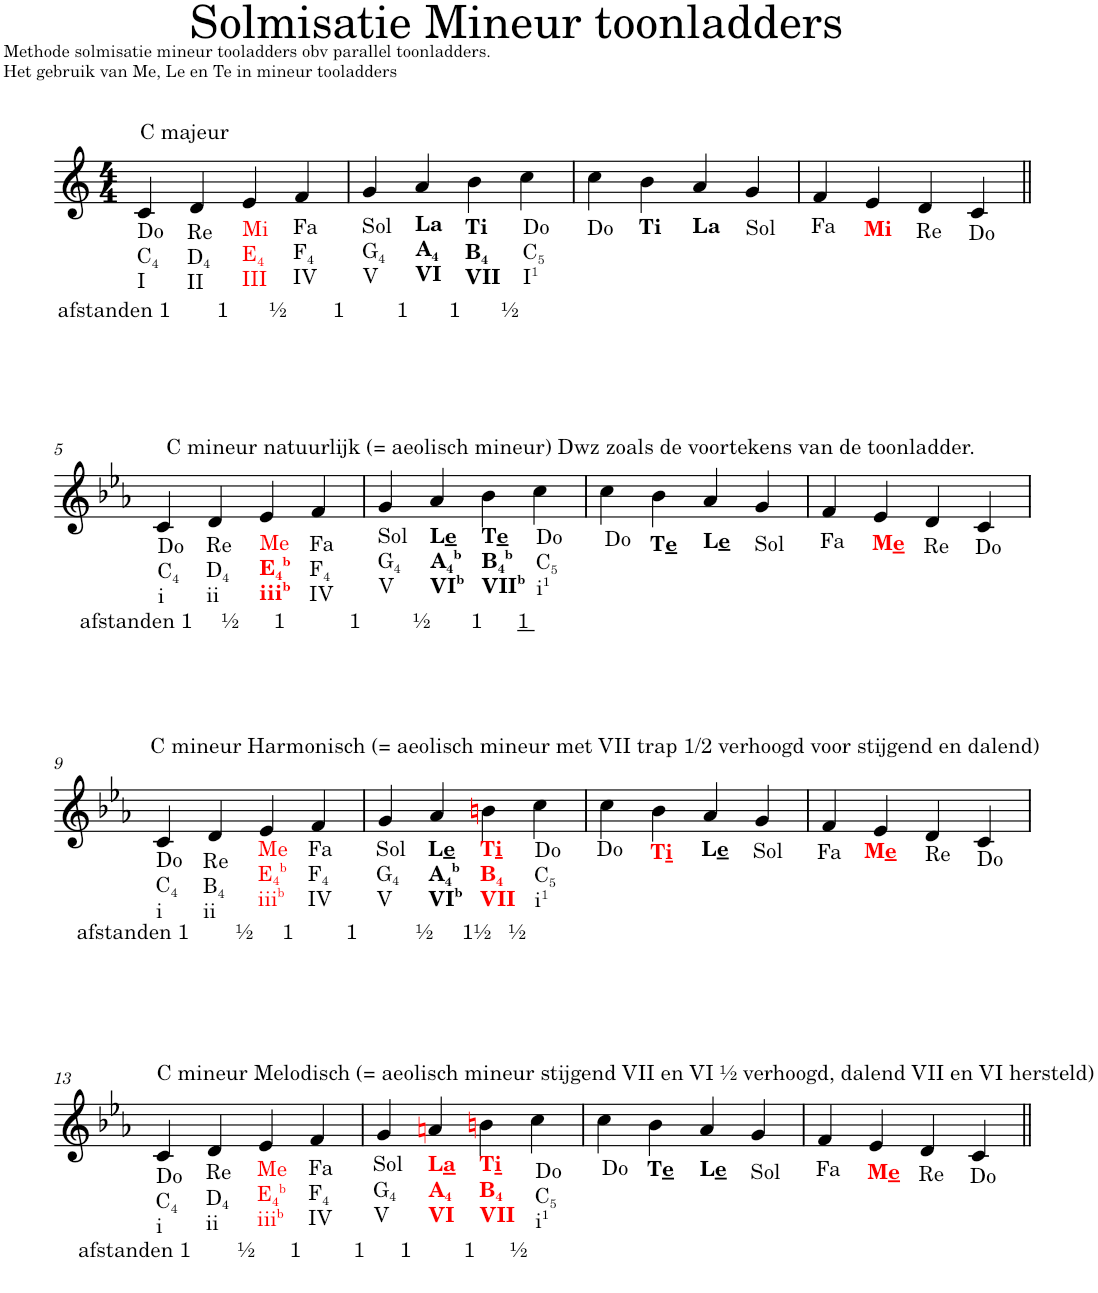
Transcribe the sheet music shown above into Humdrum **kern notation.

**kern
*part1
*staff1
*I"Piano
*I'Pno.
*clefG2
*k[]
*M4/4
=1
!LO:TX:b:t=Do
!LO:TX:b:t=C
!LO:TX:b:t=4
!LO:TX:b:t=I
!LO:TX:a:t=C majeur
!LO:TX:b:t=afstanden 1        1       ½        1         1       1       ½
4c/
!LO:TX:b:t=Re
!LO:TX:b:t=D
!LO:TX:b:t=4
!LO:TX:b:t=II
4d/
!LO:TX:b:color=#FF0000:t=Mi
!LO:TX:b:t=E
!LO:TX:b:t=4
!LO:TX:b:t=III
4e/
!LO:TX:b:t=Fa
!LO:TX:b:t=F
!LO:TX:b:t=4
!LO:TX:b:t=IV
4f/
=2
!LO:TX:b:t=Sol
!LO:TX:b:t=G
!LO:TX:b:t=4
!LO:TX:b:t=V
4g/
!LO:TX:b:B:t=La
!LO:TX:b:t=A
!LO:TX:b:t=4
!LO:TX:b:t=VI
4a/
!LO:TX:b:B:t=Ti
!LO:TX:b:t=B
!LO:TX:b:t=4
!LO:TX:b:t=VII
4b\
!LO:TX:b:t=Do
!LO:TX:b:t=C
!LO:TX:b:t=5
!LO:TX:b:t=I
!LO:TX:b:t=1
4cc\
=3
!LO:TX:b:t=Do
4cc\
!LO:TX:b:B:t=Ti
4b\
!LO:TX:b:B:t=La
4a/
!LO:TX:b:t=Sol
4g/
=4
!LO:TX:b:t=Fa
4f/
!LO:TX:b:B:color=#FF0000:t=Mi
4e/
!LO:TX:b:t=Re
4d/
!LO:TX:b:t=Do
4c/
!!LO:LB:g=z
=5||
*k[b-e-a-]
!LO:TX:b:t=Do
!LO:TX:b:t=C
!LO:TX:b:t=4
!LO:TX:b:t=i
!LO:TX:a:t=C mineur natuurlijk (= aeolisch mineur) Dwz zoals de voortekens van de toonladder.
!LO:TX:b:t=afstanden 1     ½      1           1         ½       1
!LO:TX:b:t=1
4c/
!LO:TX:b:t=Re
!LO:TX:b:t=D
!LO:TX:b:t=4
!LO:TX:b:t=ii
4d/
!LO:TX:b:color=#FF0000:t=Me
!LO:TX:b:B:t=E
!LO:TX:b:t=4
!LO:TX:b:t=b
!LO:TX:b:t=iii
!LO:TX:b:t=b
4e-/
!LO:TX:b:t=Fa
!LO:TX:b:t=F
!LO:TX:b:t=4
!LO:TX:b:t=IV
4f/
=6
!LO:TX:b:t=Sol
!LO:TX:b:t=G
!LO:TX:b:t=4
!LO:TX:b:t=V
4g/
!LO:TX:b:B:t=L
!LO:TX:b:t=e
!LO:TX:b:t=A
!LO:TX:b:t=4
!LO:TX:b:t=b
!LO:TX:b:t=VI
!LO:TX:b:t=b
4a-/
!LO:TX:b:B:t=T
!LO:TX:b:t=e
!LO:TX:b:t=B
!LO:TX:b:t=4
!LO:TX:b:t=b
!LO:TX:b:t=VII
!LO:TX:b:t=b
4b-\
!LO:TX:b:t=Do
!LO:TX:b:t=C
!LO:TX:b:t=5
!LO:TX:b:t=i
!LO:TX:b:t=1
4cc\
=7
!LO:TX:b:t=Do
4cc\
!LO:TX:b:B:t=T
!LO:TX:b:t=e
4b-\
!LO:TX:b:B:t=L
!LO:TX:b:t=e
4a-/
!LO:TX:b:t=Sol
4g/
=8
!LO:TX:b:t=Fa
4f/
!LO:TX:b:B:color=#FF0000:t=M
!LO:TX:b:t=e
4e-/
!LO:TX:b:t=Re
4d/
!LO:TX:b:t=Do
4c/
!!LO:LB:g=z
=9
!LO:TX:b:t=Do
!LO:TX:b:t=C
!LO:TX:b:t=4
!LO:TX:b:t=i
!LO:TX:a:t=C mineur Harmonisch (= aeolisch mineur met VII trap 1/2 verhoogd voor stijgend en dalend)
!LO:TX:b:t=afstanden 1        ½     1         1          ½     1½   ½
4c/
!LO:TX:b:t=Re
!LO:TX:b:t=B
!LO:TX:b:t=4
!LO:TX:b:t=ii
4d/
!LO:TX:b:color=#FF0000:t=Me
!LO:TX:b:t=E
!LO:TX:b:t=4
!LO:TX:b:t=b
!LO:TX:b:t=iii
!LO:TX:b:t=b
4e-/
!LO:TX:b:t=Fa
!LO:TX:b:t=F
!LO:TX:b:t=4
!LO:TX:b:t=IV
4f/
=10
!LO:TX:b:t=Sol
!LO:TX:b:t=G
!LO:TX:b:t=4
!LO:TX:b:t=V
4g/
!LO:TX:b:B:t=L
!LO:TX:b:t=e
!LO:TX:b:t=A
!LO:TX:b:t=4
!LO:TX:b:t=b
!LO:TX:b:t=VI
!LO:TX:b:t=b
4a-/
!LO:TX:b:B:color=#FF0000:t=T
!LO:TX:b:t=i
!LO:TX:b:t=B
!LO:TX:b:t=4
!LO:TX:b:t=VII
4bn\
!LO:TX:b:t=Do
!LO:TX:b:t=C
!LO:TX:b:t=5
!LO:TX:b:t=i
!LO:TX:b:t=1
4cc\
=11
!LO:TX:b:t=Do
4cc\
!LO:TX:b:B:color=#FF0000:t=T
!LO:TX:b:t=i
4b-\
!LO:TX:b:B:t=L
!LO:TX:b:t=e
4a-/
!LO:TX:b:t=Sol
4g/
=12
!LO:TX:b:t=Fa
4f/
!LO:TX:b:B:color=#FF0000:t=M
!LO:TX:b:t=e
4e-/
!LO:TX:b:t=Re
4d/
!LO:TX:b:t=Do
4c/
!!LO:LB:g=z
=13
!LO:TX:b:t=Do
!LO:TX:b:t=C
!LO:TX:b:t=4
!LO:TX:b:t=i
!LO:TX:a:t=C mineur Melodisch (= aeolisch mineur stijgend VII en VI ½ verhoogd, dalend VII en VI hersteld)
!LO:TX:b:t=afstanden 1        ½      1         1      1         1      ½
4c/
!LO:TX:b:t=Re
!LO:TX:b:t=D
!LO:TX:b:t=4
!LO:TX:b:t=ii
4d/
!LO:TX:b:color=#FF0000:t=Me
!LO:TX:b:t=E
!LO:TX:b:t=4
!LO:TX:b:t=b
!LO:TX:b:t=iii
!LO:TX:b:t=b
4e-/
!LO:TX:b:t=Fa
!LO:TX:b:t=F
!LO:TX:b:t=4
!LO:TX:b:t=IV
4f/
=14
!LO:TX:b:t=Sol
!LO:TX:b:t=G
!LO:TX:b:t=4
!LO:TX:b:t=V
4g/
!LO:TX:b:B:color=#FF0000:t=L
!LO:TX:b:t=a
!LO:TX:b:t=A
!LO:TX:b:t=4
!LO:TX:b:t=VI
4an/
!LO:TX:b:B:color=#FF0000:t=T
!LO:TX:b:t=i
!LO:TX:b:t=B
!LO:TX:b:t=4
!LO:TX:b:t=VII
4bn\
!LO:TX:b:t=Do
!LO:TX:b:t=C
!LO:TX:b:t=5
!LO:TX:b:t=i
!LO:TX:b:t=1
4cc\
=15
!LO:TX:b:t=Do
4cc\
!LO:TX:b:B:t=T
!LO:TX:b:t=e
4b-\
!LO:TX:b:B:t=L
!LO:TX:b:t=e
4a-/
!LO:TX:b:t=Sol
4g/
=16
!LO:TX:b:t=Fa
4f/
!LO:TX:b:B:color=#FF0000:t=M
!LO:TX:b:t=e
4e-/
!LO:TX:b:t=Re
4d/
!LO:TX:b:t=Do
4c/
=||
*-
